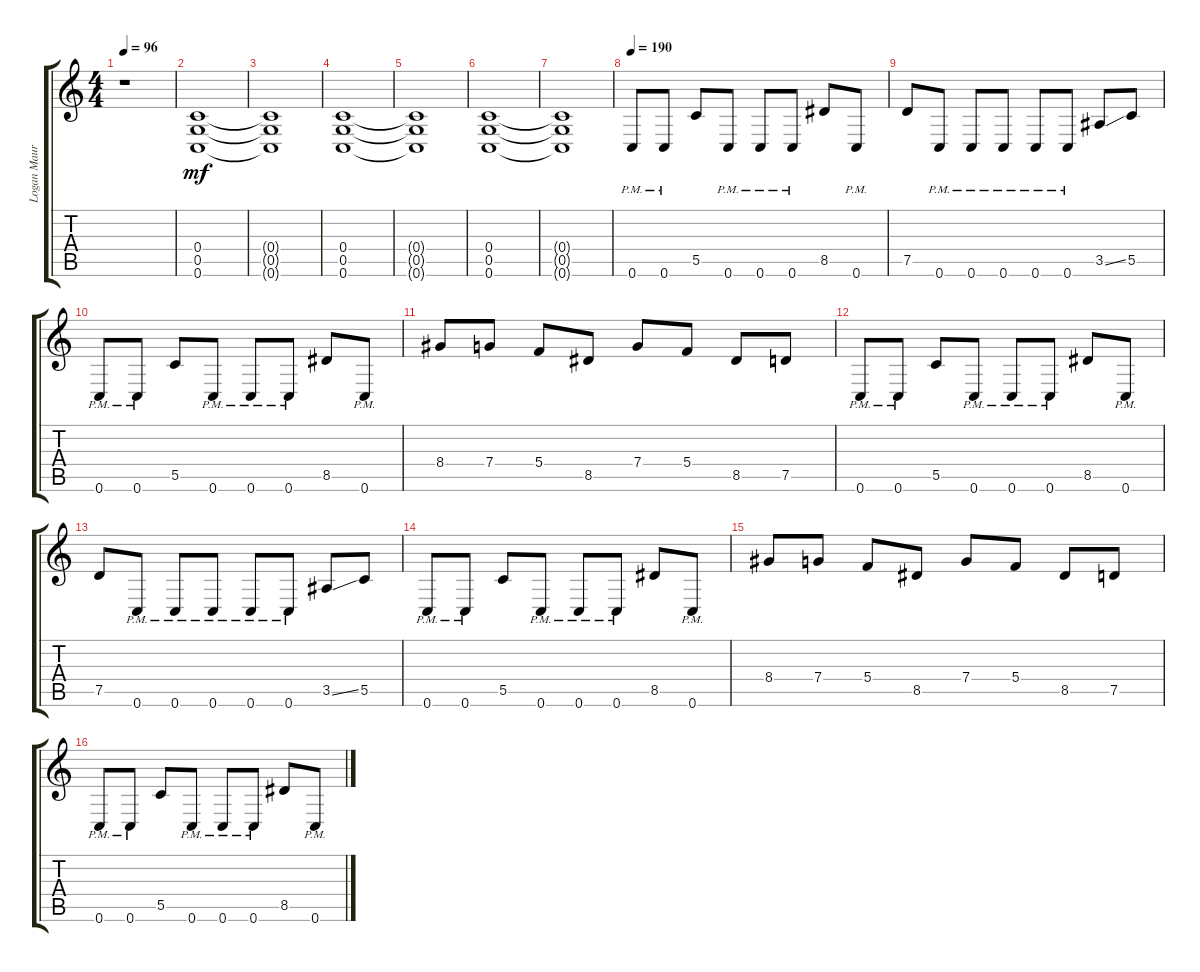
\track ("Logan Maurer" "Logan Maur") {instrument distortionguitar}
\staff {score tabs}
\tuning (D4 A3 F3 C3 G2 C2) {hide}
\ts (4 4)
\tempo 96
\clef g2
\ks c
r.1{dy mf} |
(0.4 0.5 0.6).1 |
(0.4{t} 0.5{t} 0.6{t}).1 |
(0.4 0.5 0.6).1 |
(0.4{t} 0.5{t} 0.6{t}).1 |
(0.4 0.5 0.6).1 |
(0.4{t} 0.5{t} 0.6{t}).1 |
\tempo 190
0.6{pm}.8 0.6{pm}.8 5.5.8 0.6{pm}.8 0.6{pm}.8 0.6{pm}.8 8.5.8 0.6{pm}.8 |
7.5.8 0.6{pm}.8 0.6{pm}.8 0.6{pm}.8 0.6{pm}.8 0.6{pm}.8 3.5{ss}.8 5.5.8 |
0.6{pm}.8 0.6{pm}.8 5.5.8 0.6{pm}.8 0.6{pm}.8 0.6{pm}.8 8.5.8 0.6{pm}.8 |
8.4.8 7.4.8 5.4.8 8.5.8 7.4.8 5.4.8 8.5.8 7.5.8 |
0.6{pm}.8 0.6{pm}.8 5.5.8 0.6{pm}.8 0.6{pm}.8 0.6{pm}.8 8.5.8 0.6{pm}.8 |
7.5.8 0.6{pm}.8 0.6{pm}.8 0.6{pm}.8 0.6{pm}.8 0.6{pm}.8 3.5{ss}.8 5.5.8 |
0.6{pm}.8 0.6{pm}.8 5.5.8 0.6{pm}.8 0.6{pm}.8 0.6{pm}.8 8.5.8 0.6{pm}.8 |
8.4.8 7.4.8 5.4.8 8.5.8 7.4.8 5.4.8 8.5.8 7.5.8 |
0.6{pm}.8 0.6{pm}.8 5.5.8 0.6{pm}.8 0.6{pm}.8 0.6{pm}.8 8.5.8 0.6{pm}.8
